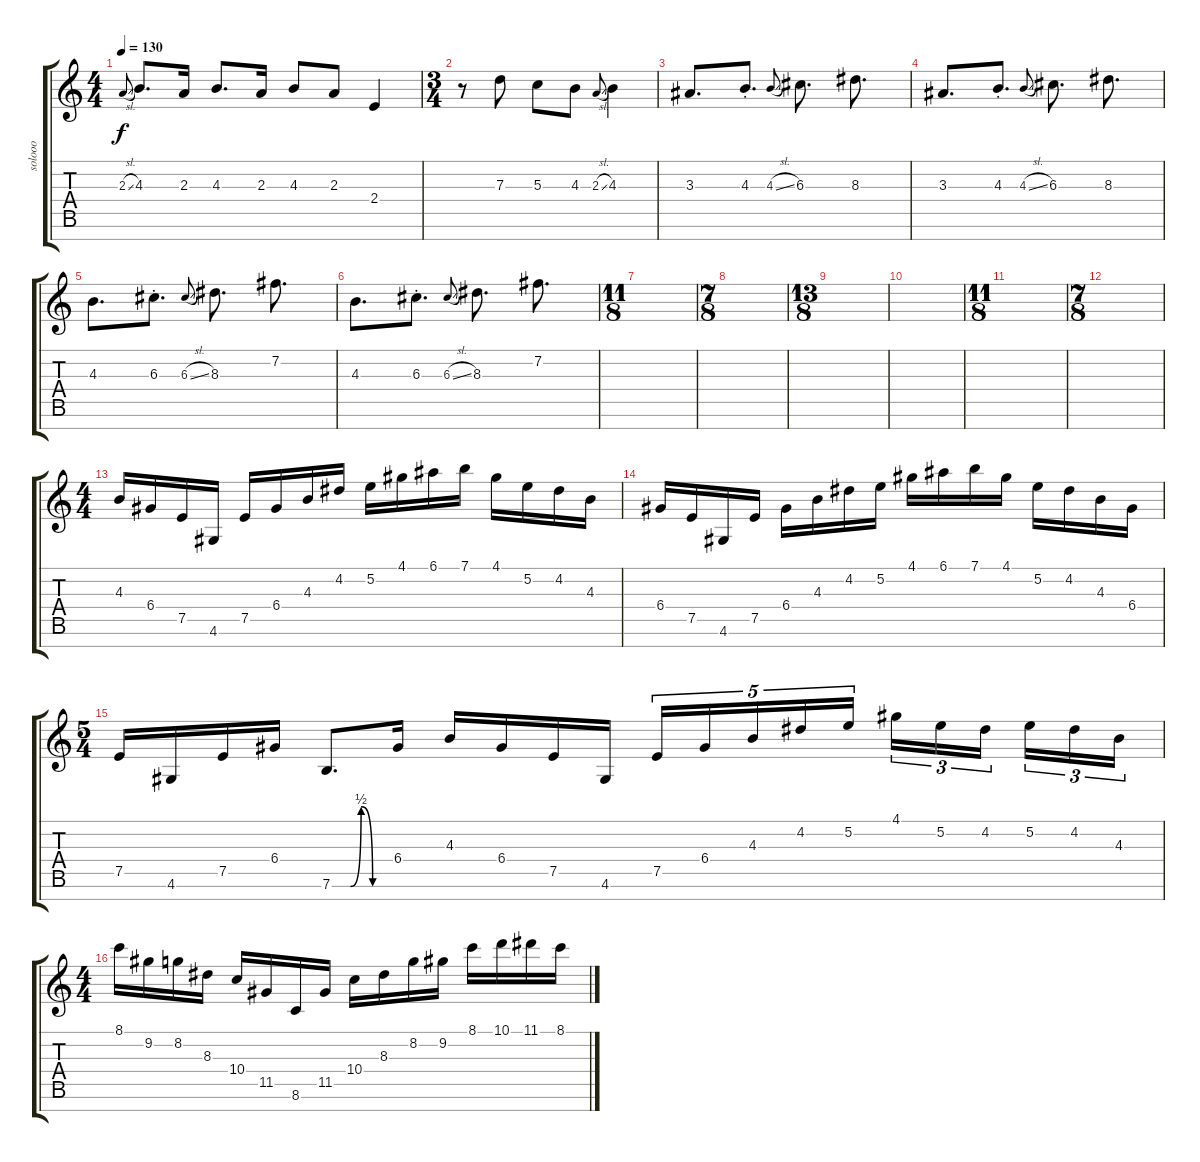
\track ("solooo" "solooo") {instrument distortionguitar}
\staff {score tabs}
\tuning (E4 B3 G3 D3 A2 E2 B1) {hide}
\ts (4 4)
\tempo 130
\clef g2
\ks c
2.3{sl}.8{gr onbeat dy f} 4.3.8{d} 2.3.16 4.3.8{d} 2.3.16 4.3.8 2.3.8 2.4.4 |
\ts (3 4)
r.8 7.3.8 5.3.8 4.3.8 2.3{sl}.8{gr onbeat} 4.3.4 |
3.3.8{d} 4.3{st}.8{d} 4.3{sl}.8{gr onbeat} 6.3.8{d} 8.3.8{d} |
3.3.8{d} 4.3{st}.8{d} 4.3{sl}.8{gr onbeat} 6.3.8{d} 8.3.8{d} |
4.3.8{d} 6.3{st}.8{d} 6.3{sl}.8{gr onbeat} 8.3.8{d} 7.2.8{d} |
4.3.8{d} 6.3{st}.8{d} 6.3{sl}.8{gr onbeat} 8.3.8{d} 7.2.8{d} |
\ts (11 8)
|
\ts (7 8)
|
\ts (13 8)
|
|
\ts (11 8)
|
\ts (7 8)
|
\ts (4 4)
4.3.16{instrument distortionguitar} 6.4.16 7.5.16 4.6.16 7.5.16 6.4.16 4.3.16 4.2.16 5.2.16 4.1.16 6.1.16 7.1.16 4.1.16 5.2.16 4.2.16 4.3.16 |
6.4.16 7.5.16 4.6.16 7.5.16 6.4.16 4.3.16 4.2.16 5.2.16 4.1.16 6.1.16 7.1.16 4.1.16 5.2.16 4.2.16 4.3.16 6.4.16 |
\ts (5 4)
7.5.16 4.6.16 7.5.16 6.4.16 7.6{be (custom 0 0 19 0 30 2 42 0 60 0)}.8{d} 6.4.16 4.3.16 6.4.16 7.5.16 4.6.16 7.5.16{tu (5 4)} 6.4.16{tu (5 4)} 4.3.16{tu (5 4)} 4.2.16{tu (5 4)} 5.2.16{tu (5 4)} 4.1.16{tu (3 2)} 5.2.16{tu (3 2)} 4.2.16{tu (3 2) beam splitsecondary} 5.2.16{tu (3 2)} 4.2.16{tu (3 2)} 4.3.16{tu (3 2)} |
\ts (4 4)
8.1.16 9.2.16 8.2.16 8.3.16 10.4.16 11.5.16 8.6.16 11.5.16 10.4.16 8.3.16 8.2.16 9.2.16 8.1.16 10.1.16 11.1.16 8.1.16
